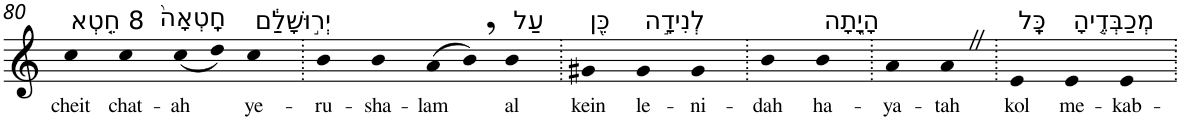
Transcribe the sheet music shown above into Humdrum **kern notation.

**kern	**text
*part1	*part1
*staff1	*staff1
*I"Piano	*
*I'Pno	*
!!LO:PB:g=z
*clefG2	*
*k[]	*
=80	=80
!LO:TX:a:t=8 חֵ֤טְא	!
!	!LO:LY:b
4cc	cheit
!LO:TX:a:t=חָֽטְאָה֙	!
!	!LO:LY:b
4cc	chat-
!	!LO:LY:b
(<8cc	-ah
8dd)	.
!LO:TX:a:t=יְר֣וּשָׁלִַ֔ם	!
!	!LO:LY:b
4cc	ye-
=81.	=81.
!	!LO:LY:b
4b	-ru-
!	!LO:LY:b
4b	-sha-
!	!LO:LY:b
(>8a	-lam
8b,)	.
!LO:TX:a:t=עַל	!
!	!LO:LY:b
4b	al
=82.	=82.
!LO:TX:a:t=כֵּ֖ן	!
!	!LO:LY:b
4g#X	kein
!LO:TX:a:t=לְנִידָ֣ה	!
!	!LO:LY:b
4g#	le-
!	!LO:LY:b
4g#	-ni-
=83.	=83.
!	!LO:LY:b
4b	-dah
!LO:TX:a:t=הָיָ֑תָה	!
!	!LO:LY:b
4b	ha-
=84.	=84.
!	!LO:LY:b
4a	-ya-
!	!LO:LY:b
4aZ	-tah
=85.	=85.
!LO:TX:a:t=כָּֽל	!
!	!LO:LY:b
4e	kol
!LO:TX:a:t=מְכַבְּדֶ֤יהָ	!
!	!LO:LY:b
4e	me-
!	!LO:LY:b
4e	-kab-
=.	=.
*-	*-
